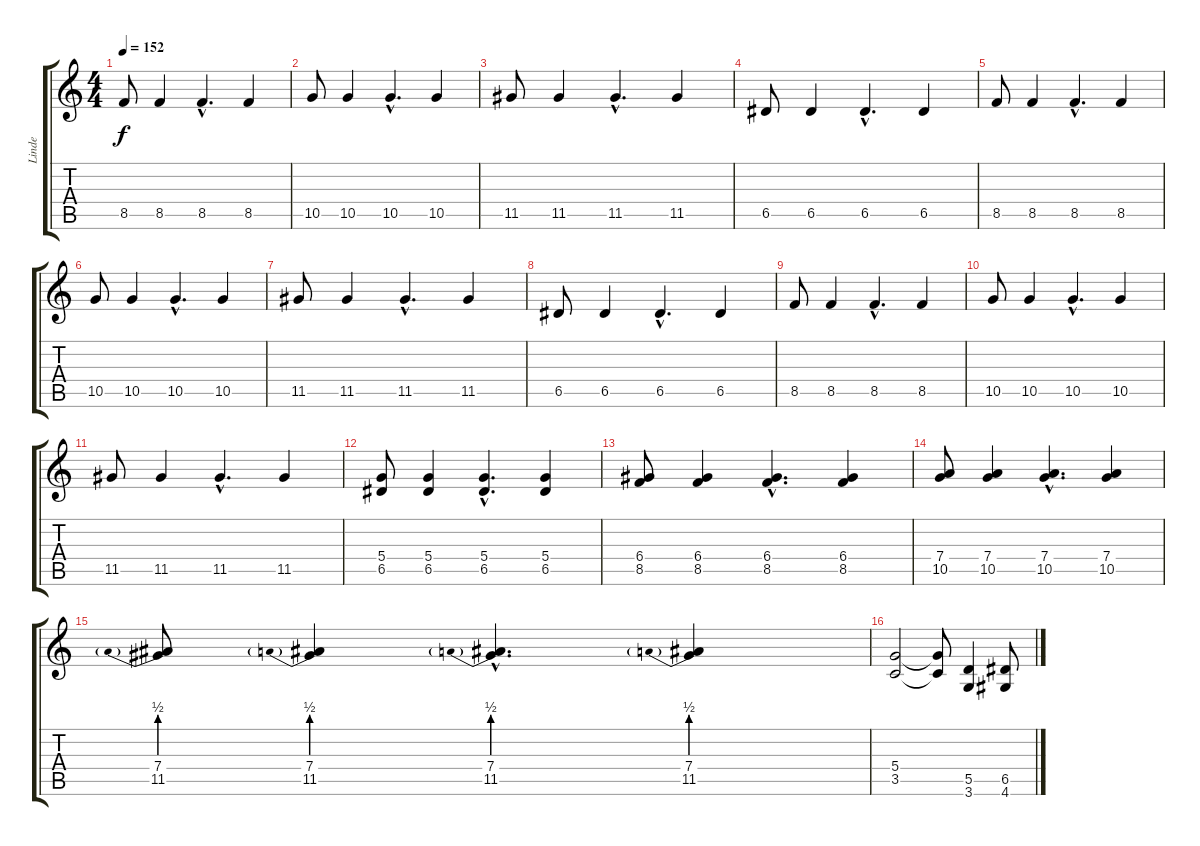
\track ("Linde" "Linde") {instrument overdrivenguitar}
\staff {score tabs}
\tuning (E4 B3 G3 D3 A2 E2) {hide}
\ts (4 4)
\tempo 152
\clef g2
\ks c
8.5.8{dy f} 8.5.4 8.5{hac}.4{d} 8.5.4 |
10.5.8 10.5.4 10.5{hac}.4{d} 10.5.4 |
11.5.8 11.5.4 11.5{hac}.4{d} 11.5.4 |
6.5.8 6.5.4 6.5{hac}.4{d} 6.5.4 |
8.5.8 8.5.4 8.5{hac}.4{d} 8.5.4 |
10.5.8 10.5.4 10.5{hac}.4{d} 10.5.4 |
11.5.8 11.5.4 11.5{hac}.4{d} 11.5.4 |
6.5.8 6.5.4 6.5{hac}.4{d} 6.5.4 |
8.5.8 8.5.4 8.5{hac}.4{d} 8.5.4 |
10.5.8 10.5.4 10.5{hac}.4{d} 10.5.4 |
11.5.8 11.5.4 11.5{hac}.4{d} 11.5.4 |
(5.4 6.5).8 (5.4 6.5).4 (5.4{hac} 6.5{hac}).4{d} (5.4 6.5).4 |
(6.4 8.5).8 (6.4 8.5).4 (6.4{hac} 8.5{hac}).4{d} (6.4 8.5).4 |
(7.4 10.5).8 (7.4 10.5).4 (7.4{hac} 10.5{hac}).4{d} (7.4 10.5).4 |
(7.4{be (prebend 0 2 60 2)} 11.5).8 (7.4{be (prebend 0 2 60 2)} 11.5).4 (7.4{be (prebend 0 2 60 2) hac} 11.5{hac}).4{d} (7.4{be (prebend 0 2 60 2)} 11.5).4 |
(5.4 3.5).2 (5.4{t} 3.5{t}).8 (5.5 3.6).4 (6.5 4.6).8
